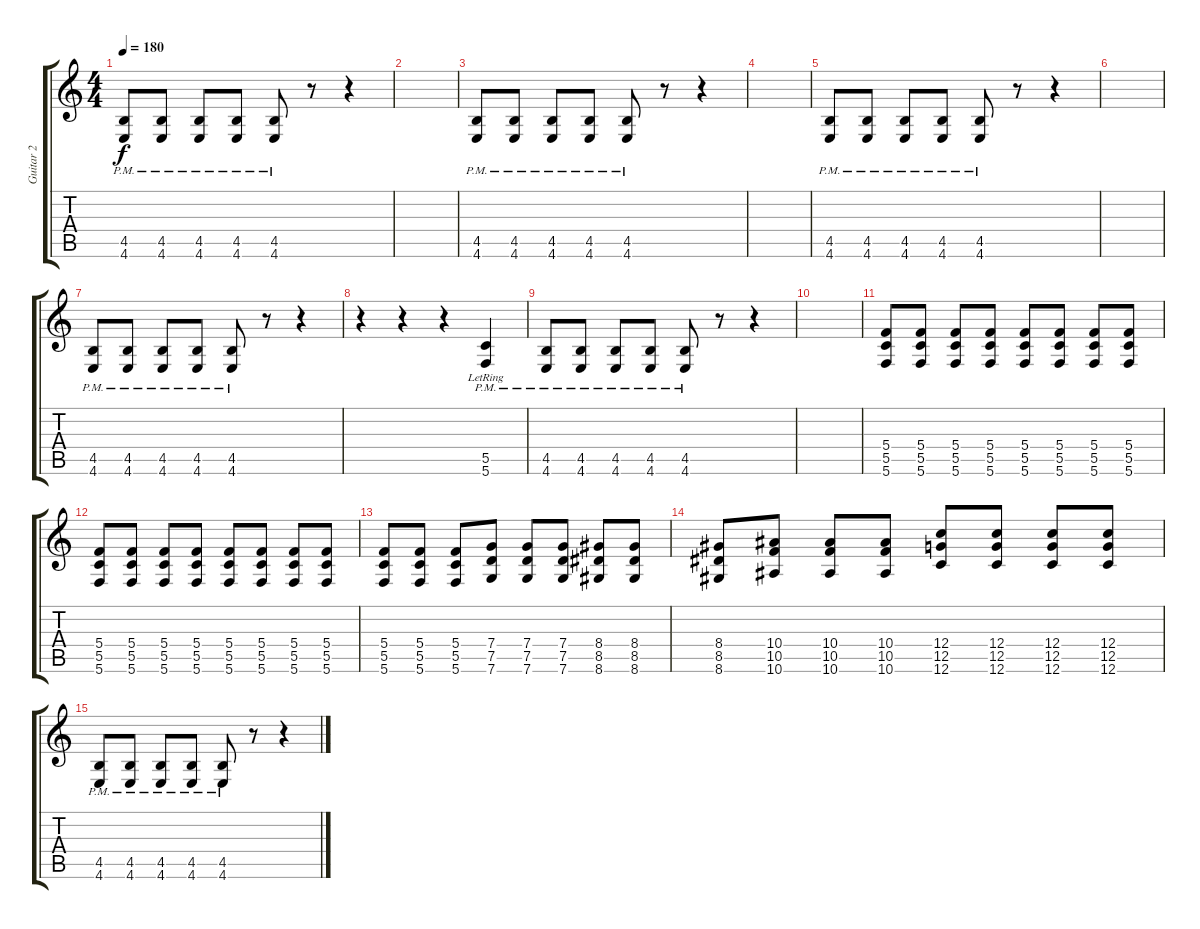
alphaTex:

\track ("Guitar 2" "Guitar 2") {instrument overdrivenguitar}
\staff {score tabs}
\tuning (D4 A3 F3 C3 G2 C2) {hide}
\ts (4 4)
\tempo 180
\clef g2
\ks c
(4.5{pm} 4.6{pm}).8{dy f} (4.5{pm} 4.6{pm}).8 (4.5{pm} 4.6{pm}).8 (4.5{pm} 4.6{pm}).8 (4.5{pm} 4.6{pm}).8 r.8 r.4 |
|
(4.5{pm} 4.6{pm}).8 (4.5{pm} 4.6{pm}).8 (4.5{pm} 4.6{pm}).8 (4.5{pm} 4.6{pm}).8 (4.5{pm} 4.6{pm}).8 r.8 r.4 |
|
(4.5{pm} 4.6{pm}).8 (4.5{pm} 4.6{pm}).8 (4.5{pm} 4.6{pm}).8 (4.5{pm} 4.6{pm}).8 (4.5{pm} 4.6{pm}).8 r.8 r.4 |
|
(4.5{pm} 4.6{pm}).8 (4.5{pm} 4.6{pm}).8 (4.5{pm} 4.6{pm}).8 (4.5{pm} 4.6{pm}).8 (4.5{pm} 4.6{pm}).8 r.8 r.4 |
r.4 r.4 r.4 (5.5{pm lr} 5.6{pm lr}).4 |
(4.5{pm} 4.6{pm}).8 (4.5{pm} 4.6{pm}).8 (4.5{pm} 4.6{pm}).8 (4.5{pm} 4.6{pm}).8 (4.5{pm} 4.6{pm}).8 r.8 r.4 |
|
(5.4 5.5 5.6).8 (5.4 5.5 5.6).8 (5.4 5.5 5.6).8 (5.4 5.5 5.6).8 (5.4 5.5 5.6).8 (5.4 5.5 5.6).8 (5.4 5.5 5.6).8 (5.4 5.5 5.6).8 |
(5.4 5.5 5.6).8 (5.4 5.5 5.6).8 (5.4 5.5 5.6).8 (5.4 5.5 5.6).8 (5.4 5.5 5.6).8 (5.4 5.5 5.6).8 (5.4 5.5 5.6).8 (5.4 5.5 5.6).8 |
(5.4 5.5 5.6).8 (5.4 5.5 5.6).8 (5.4 5.5 5.6).8 (7.4 7.5 7.6).8 (7.4 7.5 7.6).8 (7.4 7.5 7.6).8 (8.4 8.5 8.6).8 (8.4 8.5 8.6).8 |
(8.4 8.5 8.6).8 (10.4 10.5 10.6).8 (10.4 10.5 10.6).8 (10.4 10.5 10.6).8 (12.4 12.5 12.6).8 (12.4 12.5 12.6).8 (12.4 12.5 12.6).8 (12.4 12.5 12.6).8 |
(4.5{pm} 4.6{pm}).8 (4.5{pm} 4.6{pm}).8 (4.5{pm} 4.6{pm}).8 (4.5{pm} 4.6{pm}).8 (4.5{pm} 4.6{pm}).8 r.8 r.4
